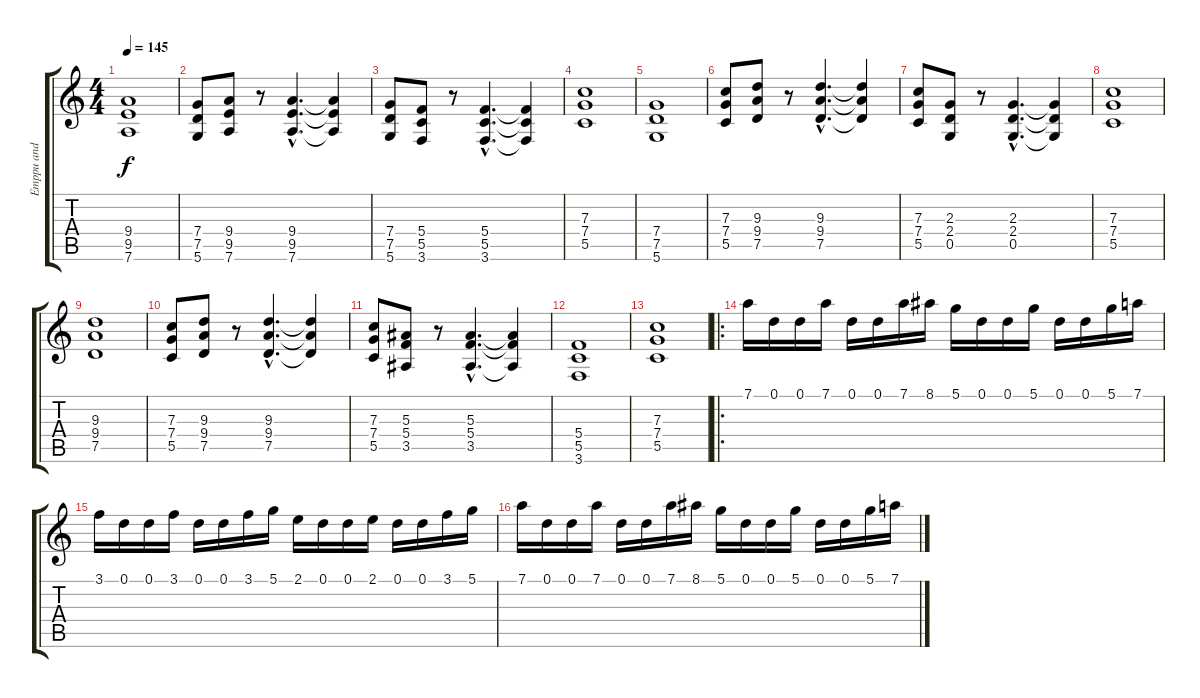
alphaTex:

\track ("Emppu and his guitar" "Emppu and ") {instrument distortionguitar}
\staff {score tabs}
\tuning (D4 A3 F3 C3 G2 D2) {hide}
\ts (4 4)
\tempo 145
\clef g2
\ks c
(9.4 9.5 7.6).1{dy f} |
(7.4 7.5 5.6).8 (9.4 9.5 7.6).8 r.8 (9.4{hac} 9.5{hac} 7.6{hac}).4{d} (9.4{t} 9.5{t} 7.6{t}).4 |
(7.4 7.5 5.6).8 (5.4 5.5 3.6).8 r.8 (5.4{hac} 5.5{hac} 3.6{hac}).4{d} (5.4{t} 5.5{t} 3.6{t}).4 |
(7.3 7.4 5.5).1 |
(7.4 7.5 5.6).1 |
(7.3 7.4 5.5).8 (9.3 9.4 7.5).8 r.8 (9.3{hac} 9.4{hac} 7.5{hac}).4{d} (9.3{t} 9.4{t} 7.5{t}).4 |
(7.3 7.4 5.5).8 (2.3 2.4 0.5).8 r.8 (2.3{hac} 2.4{hac} 0.5{hac}).4{d} (2.3{t} 2.4{t} 0.5{t}).4 |
(7.3 7.4 5.5).1 |
(9.3 9.4 7.5).1 |
(7.3 7.4 5.5).8 (9.3 9.4 7.5).8 r.8 (9.3{hac} 9.4{hac} 7.5{hac}).4{d} (9.3{t} 9.4{t} 7.5{t}).4 |
(7.3 7.4 5.5).8 (5.3 5.4 3.5).8 r.8 (5.3{hac} 5.4{hac} 3.5{hac}).4{d} (5.3{t} 5.4{t} 3.5{t}).4 |
(5.4 5.5 3.6).1 |
(7.3 7.4 5.5).1 |
\ro
7.1.16{volume 15 balance 0 instrument overdrivenguitar} 0.1.16 0.1.16 7.1.16 0.1.16 0.1.16 7.1.16 8.1.16 5.1.16 0.1.16 0.1.16 5.1.16 0.1.16 0.1.16 5.1.16 7.1.16 |
3.1.16 0.1.16 0.1.16 3.1.16 0.1.16 0.1.16 3.1.16 5.1.16 2.1.16 0.1.16 0.1.16 2.1.16 0.1.16 0.1.16 3.1.16 5.1.16 |
7.1.16 0.1.16 0.1.16 7.1.16 0.1.16 0.1.16 7.1.16 8.1.16 5.1.16 0.1.16 0.1.16 5.1.16 0.1.16 0.1.16 5.1.16 7.1.16
